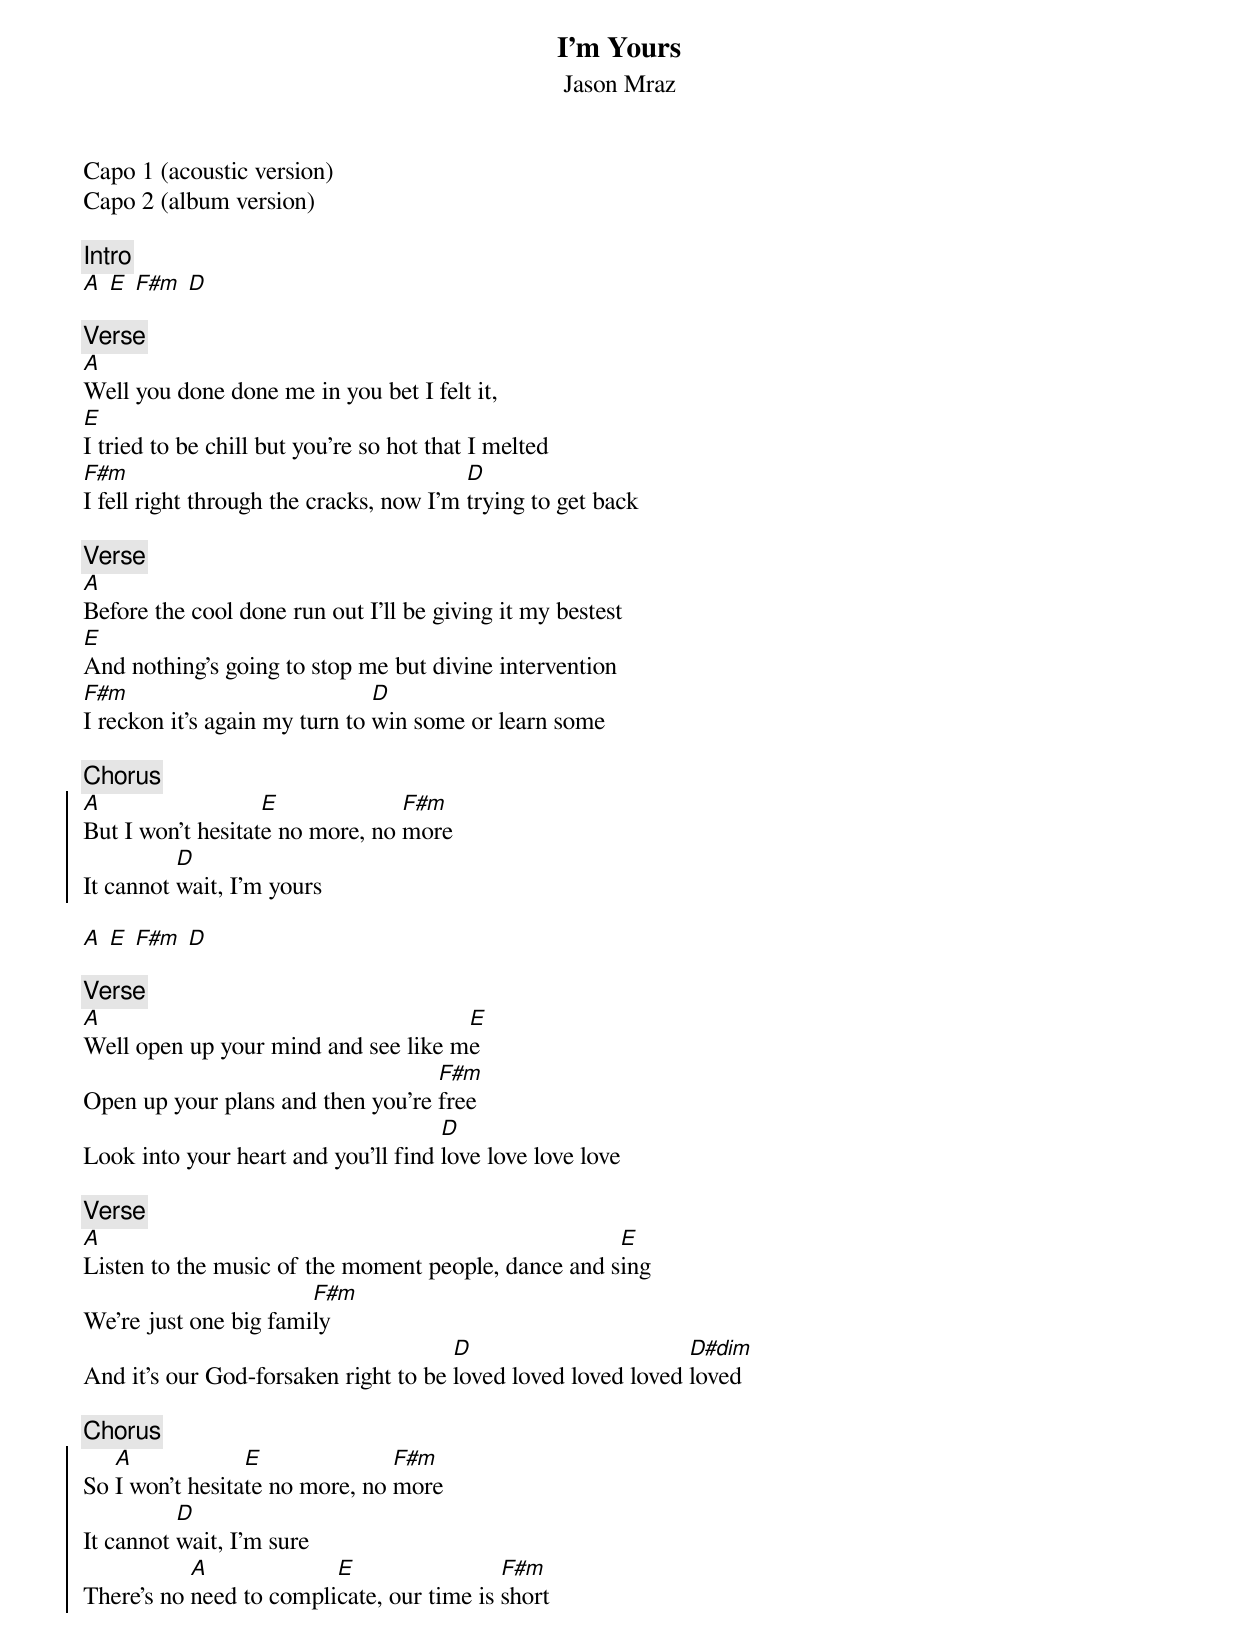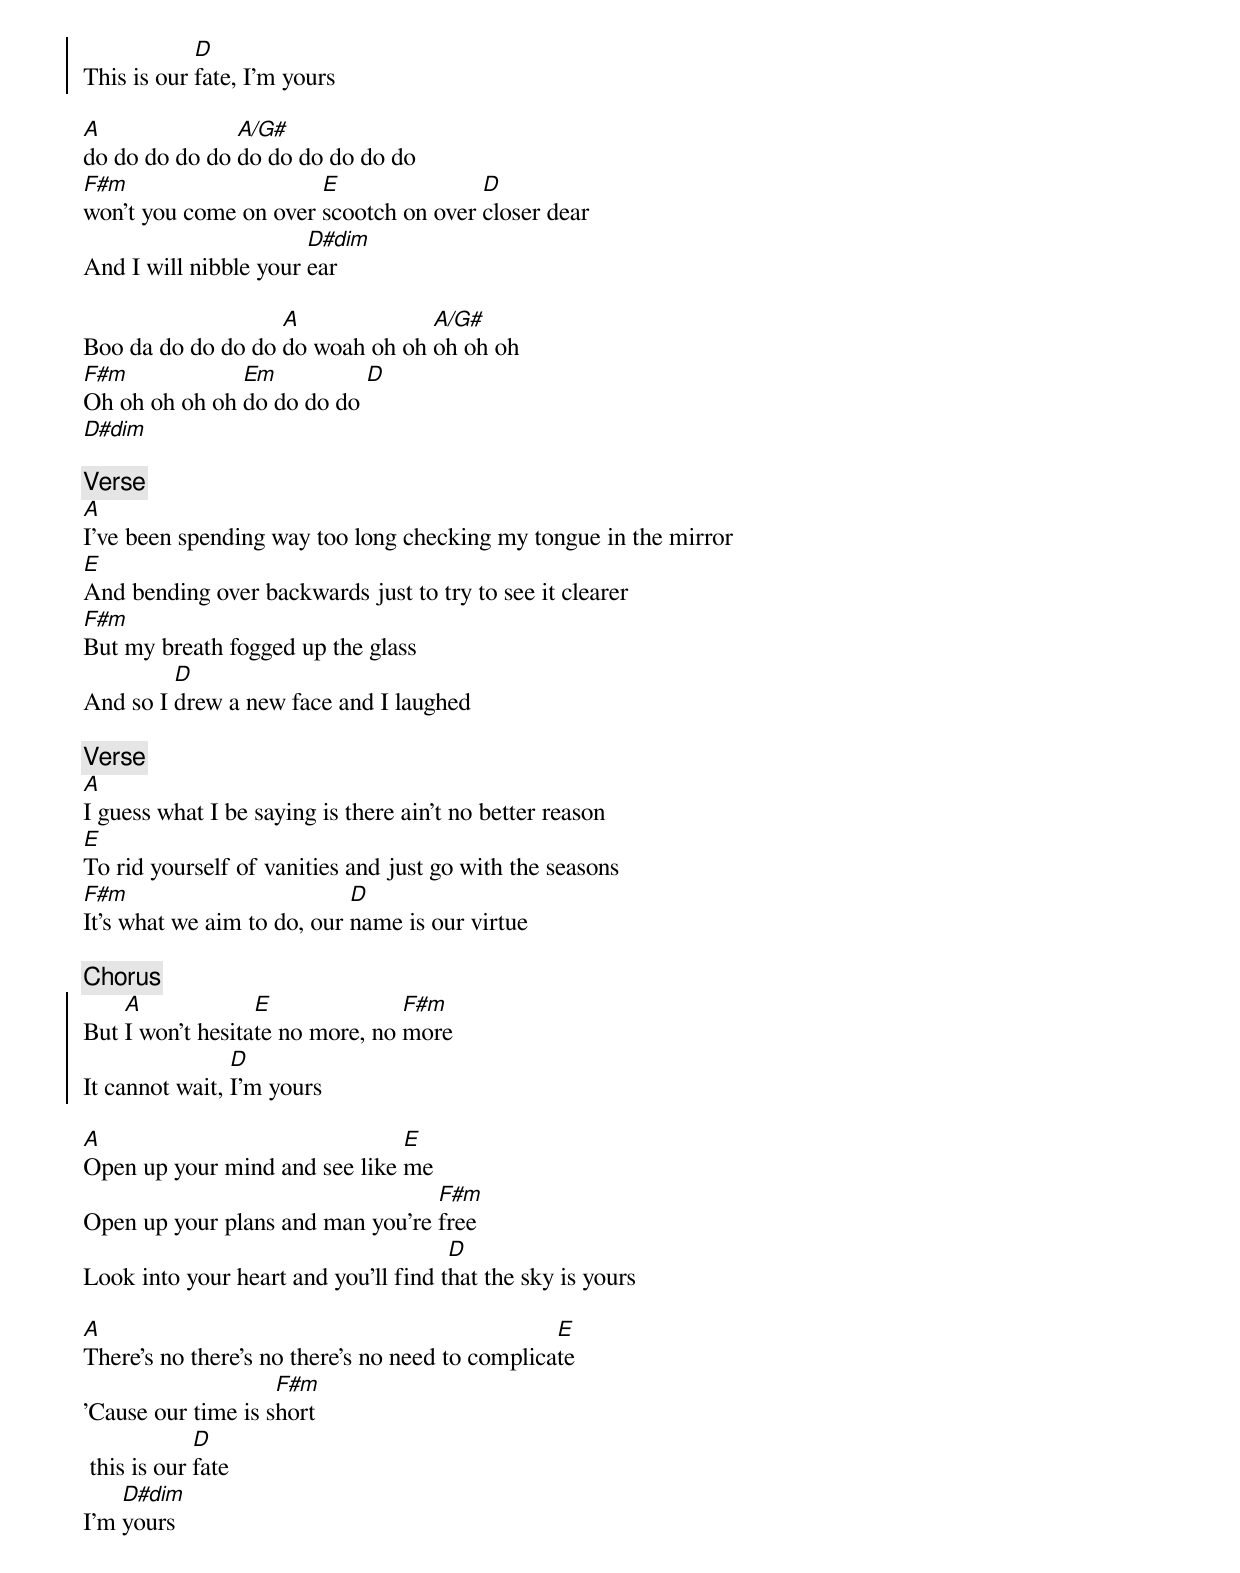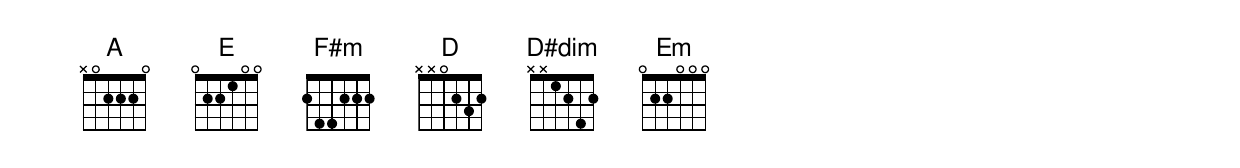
{title: I'm Yours}
{subtitle: Jason Mraz}

Capo 1 (acoustic version)
Capo 2 (album version)
{define: D#dim 0 x 6 7 8 10 x}

{c:Intro}
[A] [E] [F#m] [D]

{c:Verse}
[A]Well you done done me in you bet I felt it,
[E]I tried to be chill but you're so hot that I melted
[F#m]I fell right through the cracks, now I'm [D]trying to get back

{c:Verse}
[A]Before the cool done run out I'll be giving it my bestest
[E]And nothing's going to stop me but divine intervention
[F#m]I reckon it's again my turn to [D]win some or learn some

{c:Chorus}
{soc}
[A]But I won't hesitat[E]e no more, no [F#m]more
It cannot [D]wait, I'm yours
{eoc}

[A] [E] [F#m] [D]

{c:Verse}
[A]Well open up your mind and see like m[E]e
Open up your plans and then you're [F#m]free
Look into your heart and you'll find [D]love love love love

{c:Verse}
[A]Listen to the music of the moment people, dance and s[E]ing
We're just one big fami[F#m]ly
And it's our God-forsaken right to be [D]loved loved loved loved [D#dim]loved

{c:Chorus}
{soc}
So [A]I won't hesita[E]te no more, no [F#m]more
It cannot [D]wait, I'm sure
There's no [A]need to compli[E]cate, our time is [F#m]short
This is our [D]fate, I'm yours
{eoc}

[A]do do do do do [A/G#]do do do do do do
[F#m]won't you come on over [E]scootch on over [D]closer dear
And I will nibble your [D#dim]ear

Boo da do do do do [A]do woah oh oh [A/G#]oh oh oh
[F#m]Oh oh oh oh oh [Em]do do do do [D]
[D#dim]

{c:Verse}
[A]I've been spending way too long checking my tongue in the mirror
[E]And bending over backwards just to try to see it clearer
[F#m]But my breath fogged up the glass
And so I [D]drew a new face and I laughed

{c:Verse}
[A]I guess what I be saying is there ain't no better reason
[E]To rid yourself of vanities and just go with the seasons
[F#m]It's what we aim to do, our [D]name is our virtue

{c:Chorus}
{soc}
But [A]I won't hesita[E]te no more, no [F#m]more
It cannot wait, [D]I'm yours
{eoc}

[A]Open up your mind and see like [E]me
Open up your plans and man you're [F#m]free
Look into your heart and you'll find t[D]hat the sky is yours

[A]There's no there's no there's no need to complica[E]te
'Cause our time is s[F#m]hort
 this is our [D]fate
I'm [D#dim]yours

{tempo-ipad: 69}
